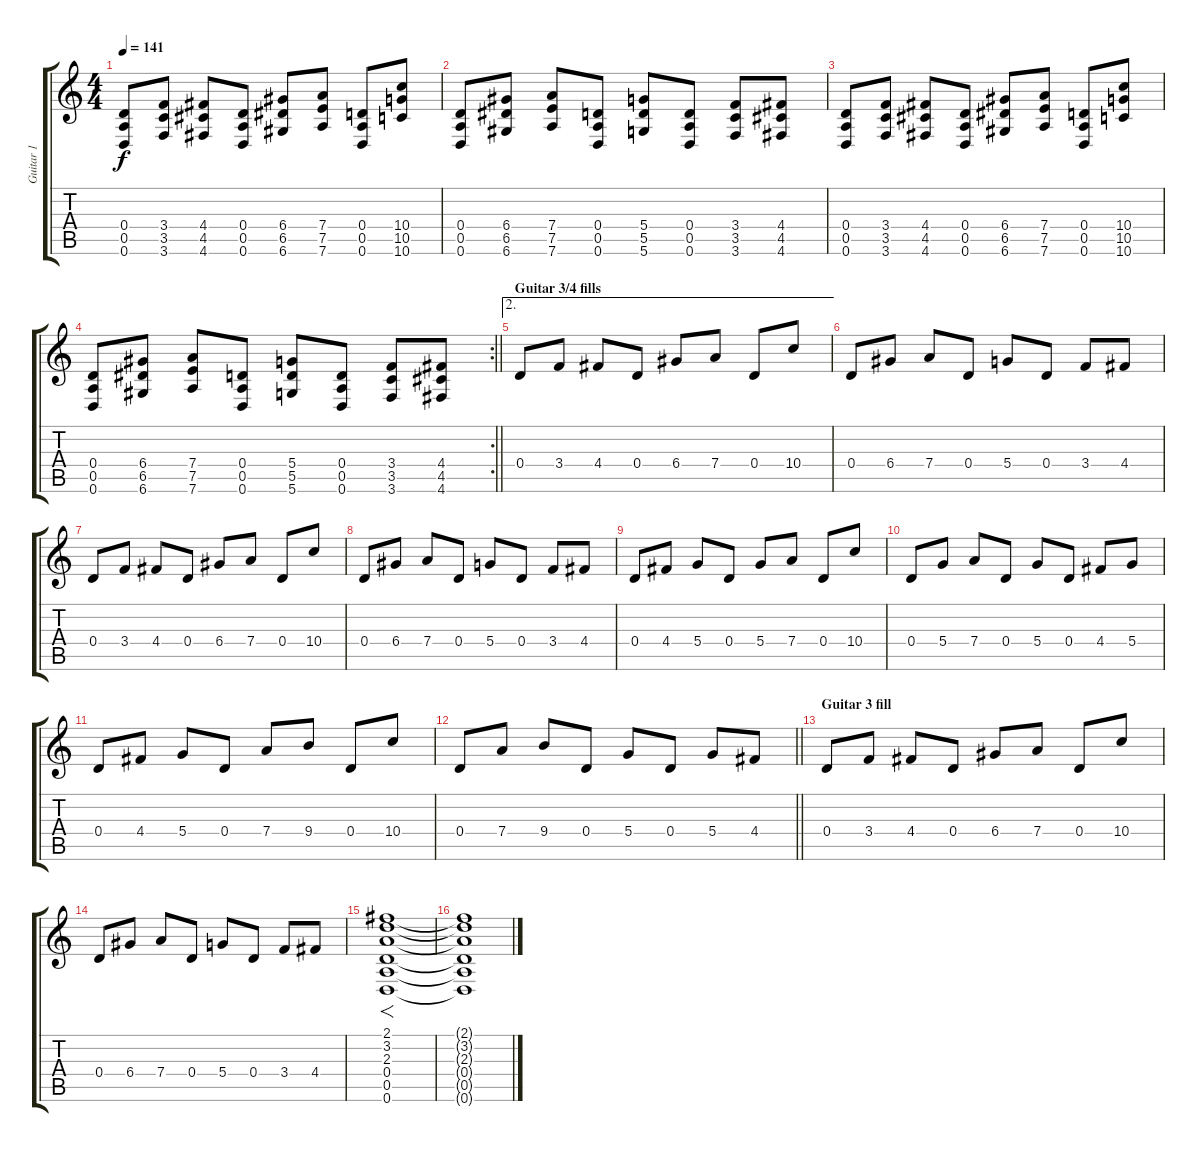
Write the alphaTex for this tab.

\track ("Guitar 1" "Guitar 1") {instrument overdrivenguitar}
\staff {score tabs}
\tuning (E4 B3 G3 D3 A2 D2) {hide}
\ts (4 4)
\tempo 141
\clef g2
\ks c
(0.4 0.5 0.6).8{dy f} (3.4 3.5 3.6).8 (4.4 4.5 4.6).8 (0.4 0.5 0.6).8 (6.4 6.5 6.6).8 (7.4 7.5 7.6).8 (0.4 0.5 0.6).8 (10.4 10.5 10.6).8 |
(0.4 0.5 0.6).8 (6.4 6.5 6.6).8 (7.4 7.5 7.6).8 (0.4 0.5 0.6).8 (5.4 5.5 5.6).8 (0.4 0.5 0.6).8 (3.4 3.5 3.6).8 (4.4 4.5 4.6).8 |
(0.4 0.5 0.6).8 (3.4 3.5 3.6).8 (4.4 4.5 4.6).8 (0.4 0.5 0.6).8 (6.4 6.5 6.6).8 (7.4 7.5 7.6).8 (0.4 0.5 0.6).8 (10.4 10.5 10.6).8 |
\rc 2
\barLineRight lightlight
(0.4 0.5 0.6).8 (6.4 6.5 6.6).8 (7.4 7.5 7.6).8 (0.4 0.5 0.6).8 (5.4 5.5 5.6).8 (0.4 0.5 0.6).8 (3.4 3.5 3.6).8 (4.4 4.5 4.6).8 |
\ae 2
\section ("" "Guitar 3/4 fills")
0.4.8 3.4.8 4.4.8 0.4.8 6.4.8 7.4.8 0.4.8 10.4.8 |
0.4.8 6.4.8 7.4.8 0.4.8 5.4.8 0.4.8 3.4.8 4.4.8 |
0.4.8 3.4.8 4.4.8 0.4.8 6.4.8 7.4.8 0.4.8 10.4.8 |
0.4.8 6.4.8 7.4.8 0.4.8 5.4.8 0.4.8 3.4.8 4.4.8 |
0.4.8 4.4.8 5.4.8 0.4.8 5.4.8 7.4.8 0.4.8 10.4.8 |
0.4.8 5.4.8 7.4.8 0.4.8 5.4.8 0.4.8 4.4.8 5.4.8 |
0.4.8 4.4.8 5.4.8 0.4.8 7.4.8 9.4.8 0.4.8 10.4.8 |
\barLineRight lightlight
0.4.8 7.4.8 9.4.8 0.4.8 5.4.8 0.4.8 5.4.8 4.4.8 |
\section ("" "Guitar 3 fill")
0.4.8 3.4.8 4.4.8 0.4.8 6.4.8 7.4.8 0.4.8 10.4.8 |
0.4.8 6.4.8 7.4.8 0.4.8 5.4.8 0.4.8 3.4.8 4.4.8 |
(2.1 3.2 2.3 0.4 0.5 0.6).1{f} |
(2.1{t} 3.2{t} 2.3{t} 0.4{t} 0.5{t} 0.6{t}).1
